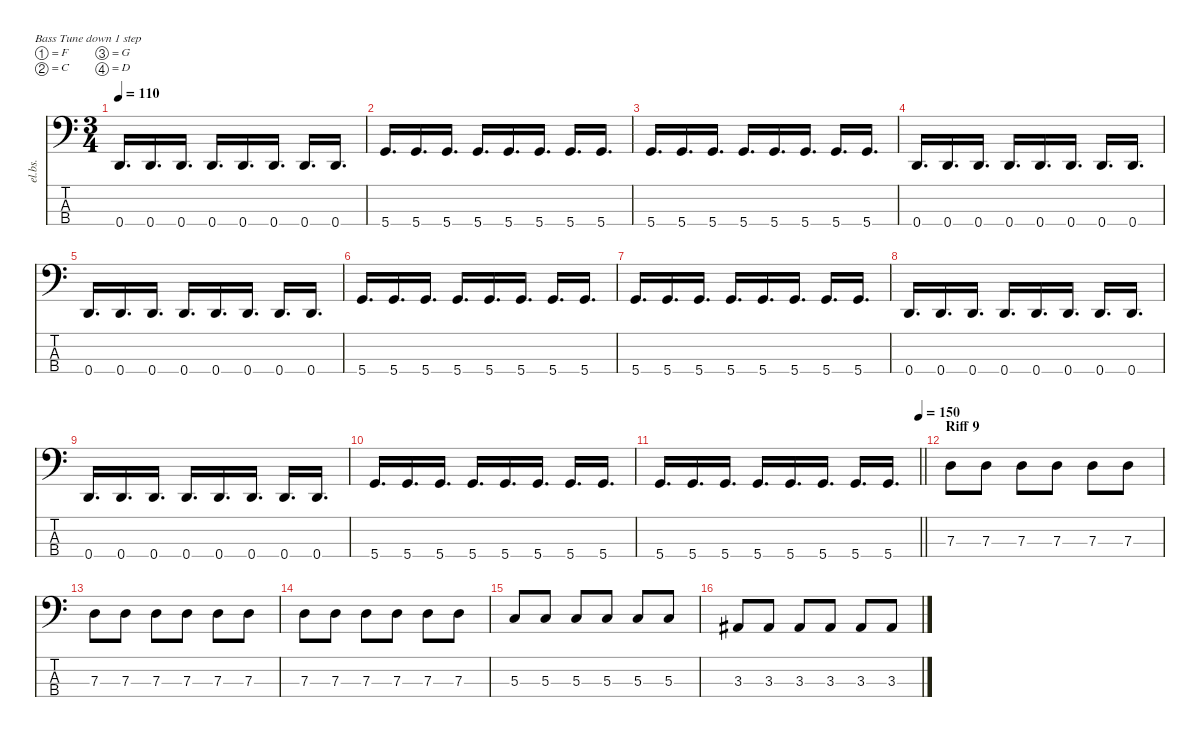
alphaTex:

\defaultSystemsLayout 4
\hideDynamics
\bracketExtendMode nobrackets
\otherSystemsTrackNameOrientation horizontal
\track ("Bass" "el.bs.") {instrument electricbassfinger}
\staff {score tabs}
\tuning (F2 C2 G1 D1)
\ts (3 4)
\tempo 110
\clef f4
\ks c
0.4.16{d dy f} 0.4.16{d} 0.4.16{d} 0.4.16{d} 0.4.16{d} 0.4.16{d} 0.4.16{d} 0.4.16{d} |
5.4.16{d} 5.4.16{d} 5.4.16{d} 5.4.16{d} 5.4.16{d} 5.4.16{d} 5.4.16{d} 5.4.16{d} |
5.4.16{d} 5.4.16{d} 5.4.16{d} 5.4.16{d} 5.4.16{d} 5.4.16{d} 5.4.16{d} 5.4.16{d} |
0.4.16{d} 0.4.16{d} 0.4.16{d} 0.4.16{d} 0.4.16{d} 0.4.16{d} 0.4.16{d} 0.4.16{d} |
0.4.16{d} 0.4.16{d} 0.4.16{d} 0.4.16{d} 0.4.16{d} 0.4.16{d} 0.4.16{d} 0.4.16{d} |
5.4.16{d} 5.4.16{d} 5.4.16{d} 5.4.16{d} 5.4.16{d} 5.4.16{d} 5.4.16{d} 5.4.16{d} |
5.4.16{d} 5.4.16{d} 5.4.16{d} 5.4.16{d} 5.4.16{d} 5.4.16{d} 5.4.16{d} 5.4.16{d} |
0.4.16{d} 0.4.16{d} 0.4.16{d} 0.4.16{d} 0.4.16{d} 0.4.16{d} 0.4.16{d} 0.4.16{d} |
0.4.16{d} 0.4.16{d} 0.4.16{d} 0.4.16{d} 0.4.16{d} 0.4.16{d} 0.4.16{d} 0.4.16{d} |
5.4.16{d} 5.4.16{d} 5.4.16{d} 5.4.16{d} 5.4.16{d} 5.4.16{d} 5.4.16{d} 5.4.16{d} |
\tempo (150 1)
\barLineRight lightlight
5.4.16{d} 5.4.16{d} 5.4.16{d} 5.4.16{d} 5.4.16{d} 5.4.16{d} 5.4.16{d} 5.4.16{d} |
\section ("" "Riff 9")
7.3.8 7.3.8 7.3.8 7.3.8 7.3.8 7.3.8 |
7.3.8 7.3.8 7.3.8 7.3.8 7.3.8 7.3.8 |
7.3.8 7.3.8 7.3.8 7.3.8 7.3.8 7.3.8 |
5.3.8 5.3.8 5.3.8 5.3.8 5.3.8 5.3.8 |
3.3{acc #}.8 3.3{acc #}.8 3.3{acc #}.8 3.3{acc #}.8 3.3{acc #}.8 3.3{acc #}.8
